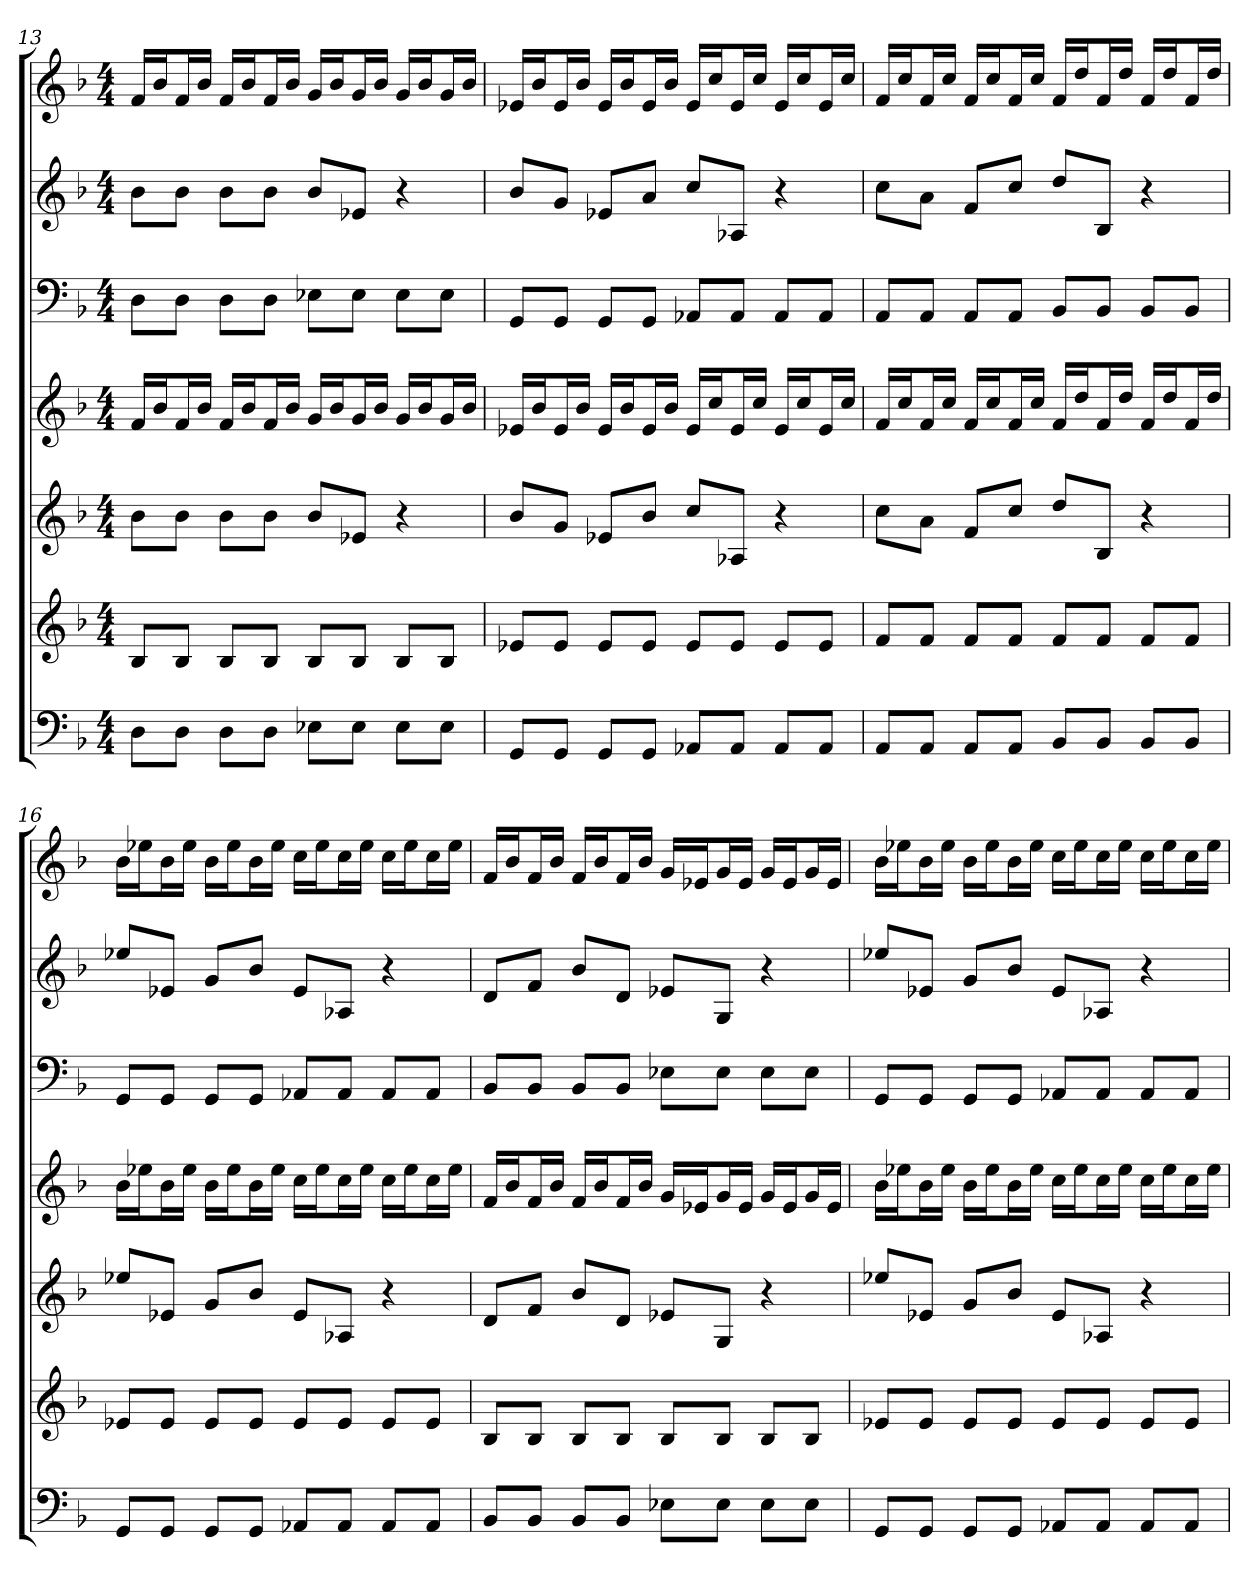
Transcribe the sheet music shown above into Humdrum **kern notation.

**kern	**kern	**kern	**kern	**kern	**kern	**kern
*part7	*part6	*part5	*part4	*part3	*part2	*part1
*staff7	*staff6	*staff5	*staff4	*staff3	*staff2	*staff1
*k[b-]	*k[b-]	*k[b-]	*k[b-]	*k[b-]	*k[b-]	*k[b-]
*F:	*F:	*F:	*F:	*F:	*F:	*F:
*M4/4	*M4/4	*M4/4	*M4/4	*M4/4	*M4/4	*M4/4
=13	=13	=13	=13	=13	=13	=13
8DL	8B-L	8b-L	16fLL	8DL	8b-L	16fLL
.	.	.	16b-J	.	.	16b-J
8DJ	8B-J	8b-J	16fL	8DJ	8b-J	16fL
.	.	.	16b-JJ	.	.	16b-JJ
8DL	8B-L	8b-L	16fLL	8DL	8b-L	16fLL
.	.	.	16b-J	.	.	16b-J
8DJ	8B-J	8b-J	16fL	8DJ	8b-J	16fL
.	.	.	16b-JJ	.	.	16b-JJ
8E-XL	8B-L	8b-L	16gLL	8E-XL	8b-L	16gLL
.	.	.	16b-J	.	.	16b-J
8E-J	8B-J	8e-XJ	16gL	8E-J	8e-XJ	16gL
.	.	.	16b-JJ	.	.	16b-JJ
8E-L	8B-L	4r	16gLL	8E-L	4r	16gLL
.	.	.	16b-J	.	.	16b-J
8E-J	8B-J	.	16gL	8E-J	.	16gL
.	.	.	16b-JJ	.	.	16b-JJ
=14	=14	=14	=14	=14	=14	=14
8GGL	8e-XL	8b-L	16e-XLL	8GGL	8b-L	16e-XLL
.	.	.	16b-J	.	.	16b-J
8GGJ	8e-J	8gJ	16e-L	8GGJ	8gJ	16e-L
.	.	.	16b-JJ	.	.	16b-JJ
8GGL	8e-L	8e-XL	16e-LL	8GGL	8e-XL	16e-LL
.	.	.	16b-J	.	.	16b-J
8GGJ	8e-J	8b-J	16e-L	8GGJ	8aJ	16e-L
.	.	.	16b-JJ	.	.	16b-JJ
8AA-XL	8e-L	8ccL	16e-LL	8AA-XL	8ccL	16e-LL
.	.	.	16ccJ	.	.	16ccJ
8AA-J	8e-J	8A-XJ	16e-L	8AA-J	8A-XJ	16e-L
.	.	.	16ccJJ	.	.	16ccJJ
8AA-L	8e-L	4r	16e-LL	8AA-L	4r	16e-LL
.	.	.	16ccJ	.	.	16ccJ
8AA-J	8e-J	.	16e-L	8AA-J	.	16e-L
.	.	.	16ccJJ	.	.	16ccJJ
=15	=15	=15	=15	=15	=15	=15
8AAL	8fL	8ccL	16fLL	8AAL	8ccL	16fLL
.	.	.	16ccJ	.	.	16ccJ
8AAJ	8fJ	8aJ	16fL	8AAJ	8aJ	16fL
.	.	.	16ccJJ	.	.	16ccJJ
8AAL	8fL	8fL	16fLL	8AAL	8fL	16fLL
.	.	.	16ccJ	.	.	16ccJ
8AAJ	8fJ	8ccJ	16fL	8AAJ	8ccJ	16fL
.	.	.	16ccJJ	.	.	16ccJJ
8BB-L	8fL	8ddL	16fLL	8BB-L	8ddL	16fLL
.	.	.	16ddJ	.	.	16ddJ
8BB-J	8fJ	8B-J	16fL	8BB-J	8B-J	16fL
.	.	.	16ddJJ	.	.	16ddJJ
8BB-L	8fL	4r	16fLL	8BB-L	4r	16fLL
.	.	.	16ddJ	.	.	16ddJ
8BB-J	8fJ	.	16fL	8BB-J	.	16fL
.	.	.	16ddJJ	.	.	16ddJJ
=16	=16	=16	=16	=16	=16	=16
8GGL	8e-XL	8ee-XL	16b-LL	8GGL	8ee-XL	16b-LL
.	.	.	16ee-XJ	.	.	16ee-XJ
8GGJ	8e-J	8e-XJ	16b-L	8GGJ	8e-XJ	16b-L
.	.	.	16ee-JJ	.	.	16ee-JJ
8GGL	8e-L	8gL	16b-LL	8GGL	8gL	16b-LL
.	.	.	16ee-J	.	.	16ee-J
8GGJ	8e-J	8b-J	16b-L	8GGJ	8b-J	16b-L
.	.	.	16ee-JJ	.	.	16ee-JJ
8AA-XL	8e-L	8e-L	16ccLL	8AA-XL	8e-L	16ccLL
.	.	.	16ee-J	.	.	16ee-J
8AA-J	8e-J	8A-XJ	16ccL	8AA-J	8A-XJ	16ccL
.	.	.	16ee-JJ	.	.	16ee-JJ
8AA-L	8e-L	4r	16ccLL	8AA-L	4r	16ccLL
.	.	.	16ee-J	.	.	16ee-J
8AA-J	8e-J	.	16ccL	8AA-J	.	16ccL
.	.	.	16ee-JJ	.	.	16ee-JJ
=17	=17	=17	=17	=17	=17	=17
8BB-L	8B-L	8dL	16fLL	8BB-L	8dL	16fLL
.	.	.	16b-J	.	.	16b-J
8BB-J	8B-J	8fJ	16fL	8BB-J	8fJ	16fL
.	.	.	16b-JJ	.	.	16b-JJ
8BB-L	8B-L	8b-L	16fLL	8BB-L	8b-L	16fLL
.	.	.	16b-J	.	.	16b-J
8BB-J	8B-J	8dJ	16fL	8BB-J	8dJ	16fL
.	.	.	16b-JJ	.	.	16b-JJ
8E-XL	8B-L	8e-XL	16gLL	8E-XL	8e-XL	16gLL
.	.	.	16e-XJ	.	.	16e-XJ
8E-J	8B-J	8GJ	16gL	8E-J	8GJ	16gL
.	.	.	16e-JJ	.	.	16e-JJ
8E-L	8B-L	4r	16gLL	8E-L	4r	16gLL
.	.	.	16e-J	.	.	16e-J
8E-J	8B-J	.	16gL	8E-J	.	16gL
.	.	.	16e-JJ	.	.	16e-JJ
=18	=18	=18	=18	=18	=18	=18
8GGL	8e-XL	8ee-XL	16b-LL	8GGL	8ee-XL	16b-LL
.	.	.	16ee-XJ	.	.	16ee-XJ
8GGJ	8e-J	8e-XJ	16b-L	8GGJ	8e-XJ	16b-L
.	.	.	16ee-JJ	.	.	16ee-JJ
8GGL	8e-L	8gL	16b-LL	8GGL	8gL	16b-LL
.	.	.	16ee-J	.	.	16ee-J
8GGJ	8e-J	8b-J	16b-L	8GGJ	8b-J	16b-L
.	.	.	16ee-JJ	.	.	16ee-JJ
8AA-XL	8e-L	8e-L	16ccLL	8AA-XL	8e-L	16ccLL
.	.	.	16ee-J	.	.	16ee-J
8AA-J	8e-J	8A-XJ	16ccL	8AA-J	8A-XJ	16ccL
.	.	.	16ee-JJ	.	.	16ee-JJ
8AA-L	8e-L	4r	16ccLL	8AA-L	4r	16ccLL
.	.	.	16ee-J	.	.	16ee-J
8AA-J	8e-J	.	16ccL	8AA-J	.	16ccL
.	.	.	16ee-JJ	.	.	16ee-JJ
=	=	=	=	=	=	=
*-	*-	*-	*-	*-	*-	*-
